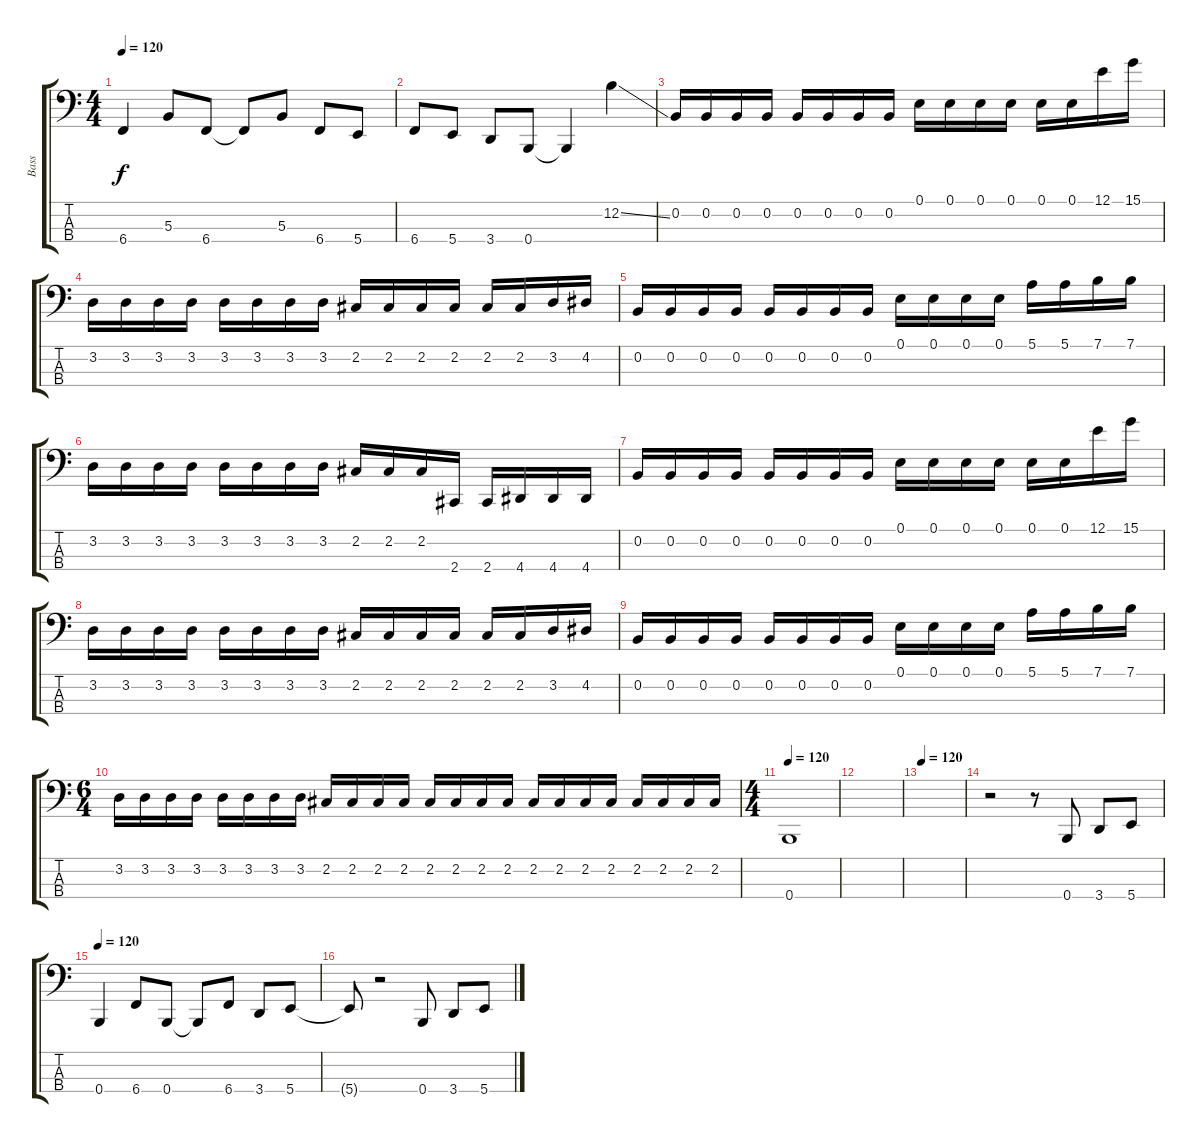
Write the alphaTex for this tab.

\track ("Bass" "Bass") {instrument electricbasspick}
\staff {score tabs}
\tuning (E2 B1 Gb1 B0) {hide}
\ts (4 4)
\tempo 120
\clef f4
\ks c
6.4.4{dy f} 5.3.8 6.4.8 6.4{t}.8 5.3.8 6.4.8 5.4.8 |
6.4.8 5.4.8 3.4.8 0.4.8 0.4{t}.4 12.2{ss}.4 |
0.2.16 0.2.16 0.2.16 0.2.16 0.2.16 0.2.16 0.2.16 0.2.16 0.1.16 0.1.16 0.1.16 0.1.16 0.1.16 0.1.16 12.1.16 15.1.16 |
3.2.16 3.2.16 3.2.16 3.2.16 3.2.16 3.2.16 3.2.16 3.2.16 2.2.16 2.2.16 2.2.16 2.2.16 2.2.16 2.2.16 3.2.16 4.2.16 |
0.2.16 0.2.16 0.2.16 0.2.16 0.2.16 0.2.16 0.2.16 0.2.16 0.1.16 0.1.16 0.1.16 0.1.16 5.1.16 5.1.16 7.1.16 7.1.16 |
3.2.16 3.2.16 3.2.16 3.2.16 3.2.16 3.2.16 3.2.16 3.2.16 2.2.16 2.2.16 2.2.16 2.4.16 2.4.16 4.4.16 4.4.16 4.4.16 |
0.2.16 0.2.16 0.2.16 0.2.16 0.2.16 0.2.16 0.2.16 0.2.16 0.1.16 0.1.16 0.1.16 0.1.16 0.1.16 0.1.16 12.1.16 15.1.16 |
3.2.16 3.2.16 3.2.16 3.2.16 3.2.16 3.2.16 3.2.16 3.2.16 2.2.16 2.2.16 2.2.16 2.2.16 2.2.16 2.2.16 3.2.16 4.2.16 |
0.2.16 0.2.16 0.2.16 0.2.16 0.2.16 0.2.16 0.2.16 0.2.16 0.1.16 0.1.16 0.1.16 0.1.16 5.1.16 5.1.16 7.1.16 7.1.16 |
\ts (6 4)
3.2.16 3.2.16 3.2.16 3.2.16 3.2.16 3.2.16 3.2.16 3.2.16 2.2.16 2.2.16 2.2.16 2.2.16 2.2.16 2.2.16 2.2.16 2.2.16 2.2.16 2.2.16 2.2.16 2.2.16 2.2.16 2.2.16 2.2.16 2.2.16 |
\ts (4 4)
\tempo 120
0.4.1 |
|
\tempo 120
|
r.2 r.8 0.4.8 3.4.8 5.4.8 |
\tempo 120
0.4.4 6.4.8 0.4.8 0.4{t}.8 6.4.8 3.4.8 5.4.8 |
5.4{t}.8 r.2 0.4.8 3.4.8 5.4.8
